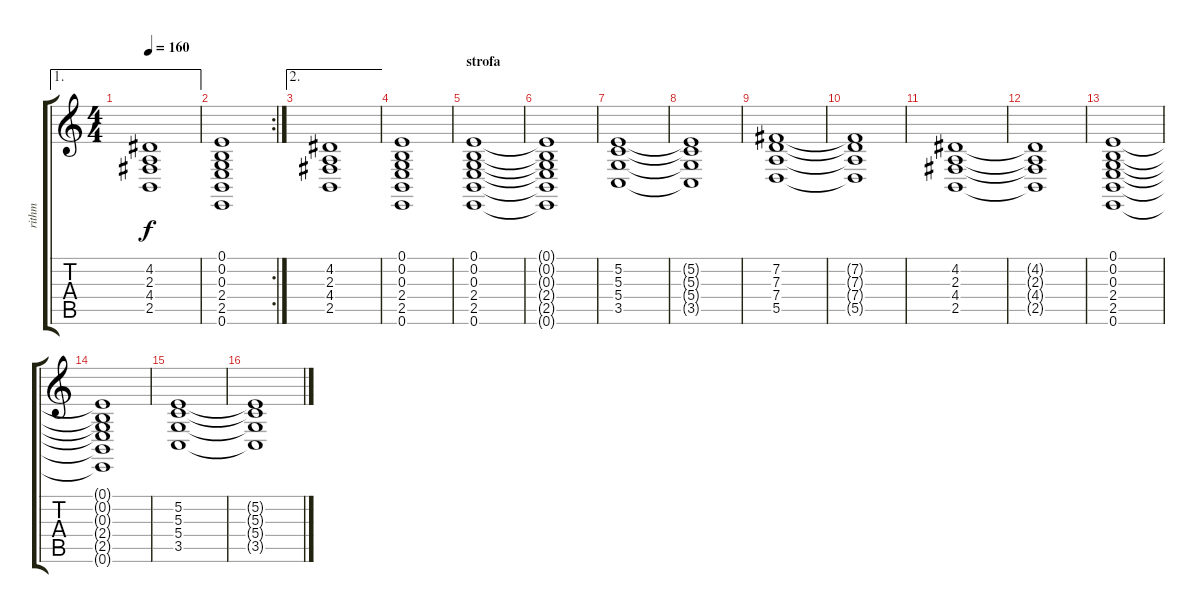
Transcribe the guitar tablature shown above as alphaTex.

\track ("rithm" "rithm") {instrument synthbrass2}
\staff {score tabs}
\tuning (E4 B3 G3 D3 A2 E2) {hide}
\ae 1
\ts (4 4)
\tempo 160
\clef g2
\ks c
(4.2 2.3 4.4 2.5).1{dy f} |
\rc 2
(0.1 0.2 0.3 2.4 2.5 0.6).1 |
\ae 2
(4.2 2.3 4.4 2.5).1 |
(0.1 0.2 0.3 2.4 2.5 0.6).1 |
\section ("" "strofa")
(0.1 0.2 0.3 2.4 2.5 0.6).1 |
(0.1{t} 0.2{t} 0.3{t} 2.4{t} 2.5{t} 0.6{t}).1 |
(5.2 5.3 5.4 3.5).1 |
(5.2{t} 5.3{t} 5.4{t} 3.5{t}).1 |
(7.2 7.3 7.4 5.5).1 |
(7.2{t} 7.3{t} 7.4{t} 5.5{t}).1 |
(4.2 2.3 4.4 2.5).1 |
(4.2{t} 2.3{t} 4.4{t} 2.5{t}).1 |
(0.1 0.2 0.3 2.4 2.5 0.6).1 |
(0.1{t} 0.2{t} 0.3{t} 2.4{t} 2.5{t} 0.6{t}).1 |
(5.2 5.3 5.4 3.5).1 |
(5.2{t} 5.3{t} 5.4{t} 3.5{t}).1
